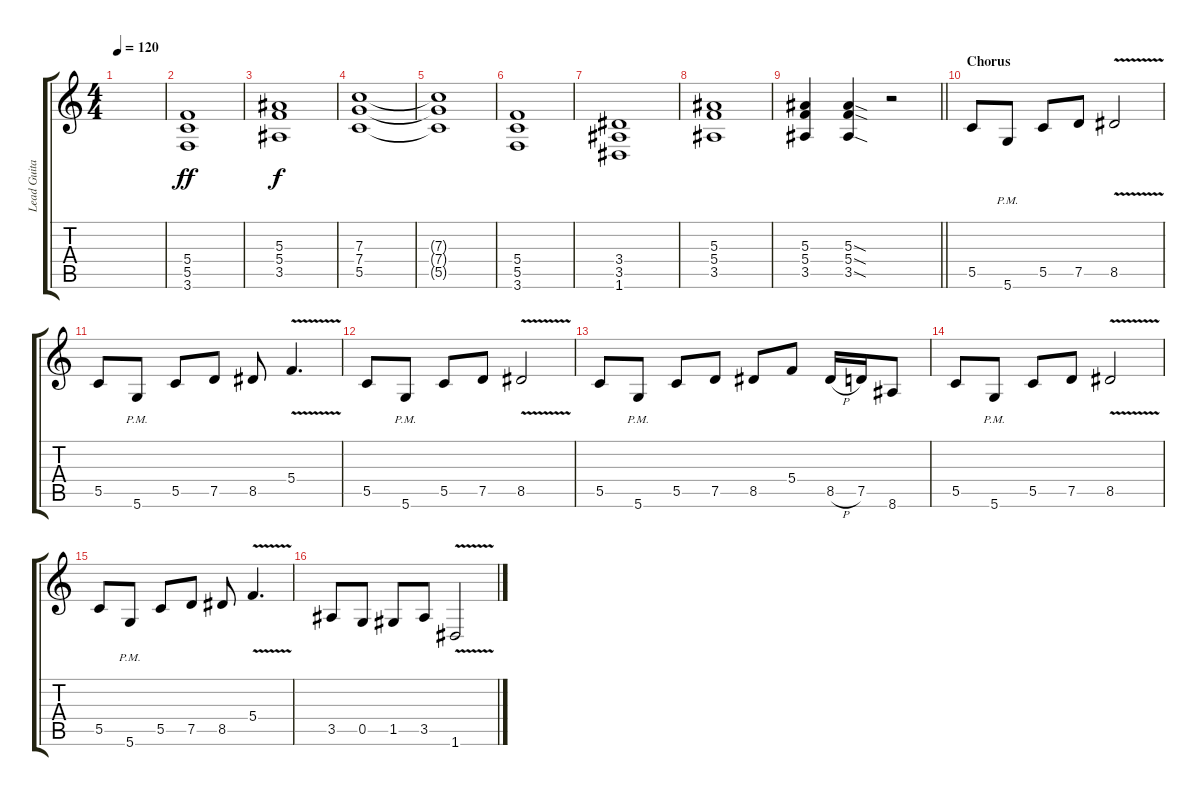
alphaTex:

\track ("Lead Guitar" "Lead Guita") {instrument overdrivenguitar}
\staff {score tabs}
\tuning (D4 A3 F3 C3 G2 D2) {hide}
\ts (4 4)
\tempo 120
\clef g2
\ks c
|
(5.4 5.5 3.6).1{dy ff volume 14 instrument distortionguitar} |
(5.3 5.4 3.5).1{dy f} |
(7.3 7.4 5.5).1 |
(7.3{t} 7.4{t} 5.5{t}).1 |
(5.4 5.5 3.6).1 |
(3.4 3.5 1.6).1 |
(5.3 5.4 3.5).1 |
\barLineRight lightlight
(5.3 5.4 3.5).4 (5.3{sod} 5.4{sod} 3.5{sod}).4 r.2 |
\section ("" "Chorus")
5.5.8{instrument overdrivenguitar} 5.6{pm}.8 5.5.8 7.5.8 8.5{v}.2 |
5.5.8 5.6{pm}.8 5.5.8 7.5.8 8.5.8 5.4{v}.4{d} |
5.5.8 5.6{pm}.8 5.5.8 7.5.8 8.5{v}.2 |
5.5.8 5.6{pm}.8 5.5.8 7.5.8 8.5.8 5.4.8 8.5{h}.16 7.5.16 8.6.8 |
5.5.8 5.6{pm}.8 5.5.8 7.5.8 8.5{v}.2 |
5.5.8 5.6{pm}.8 5.5.8 7.5.8 8.5.8 5.4{v}.4{d} |
3.5.8 0.5.8 1.5.8 3.5.8 1.6{v}.2
